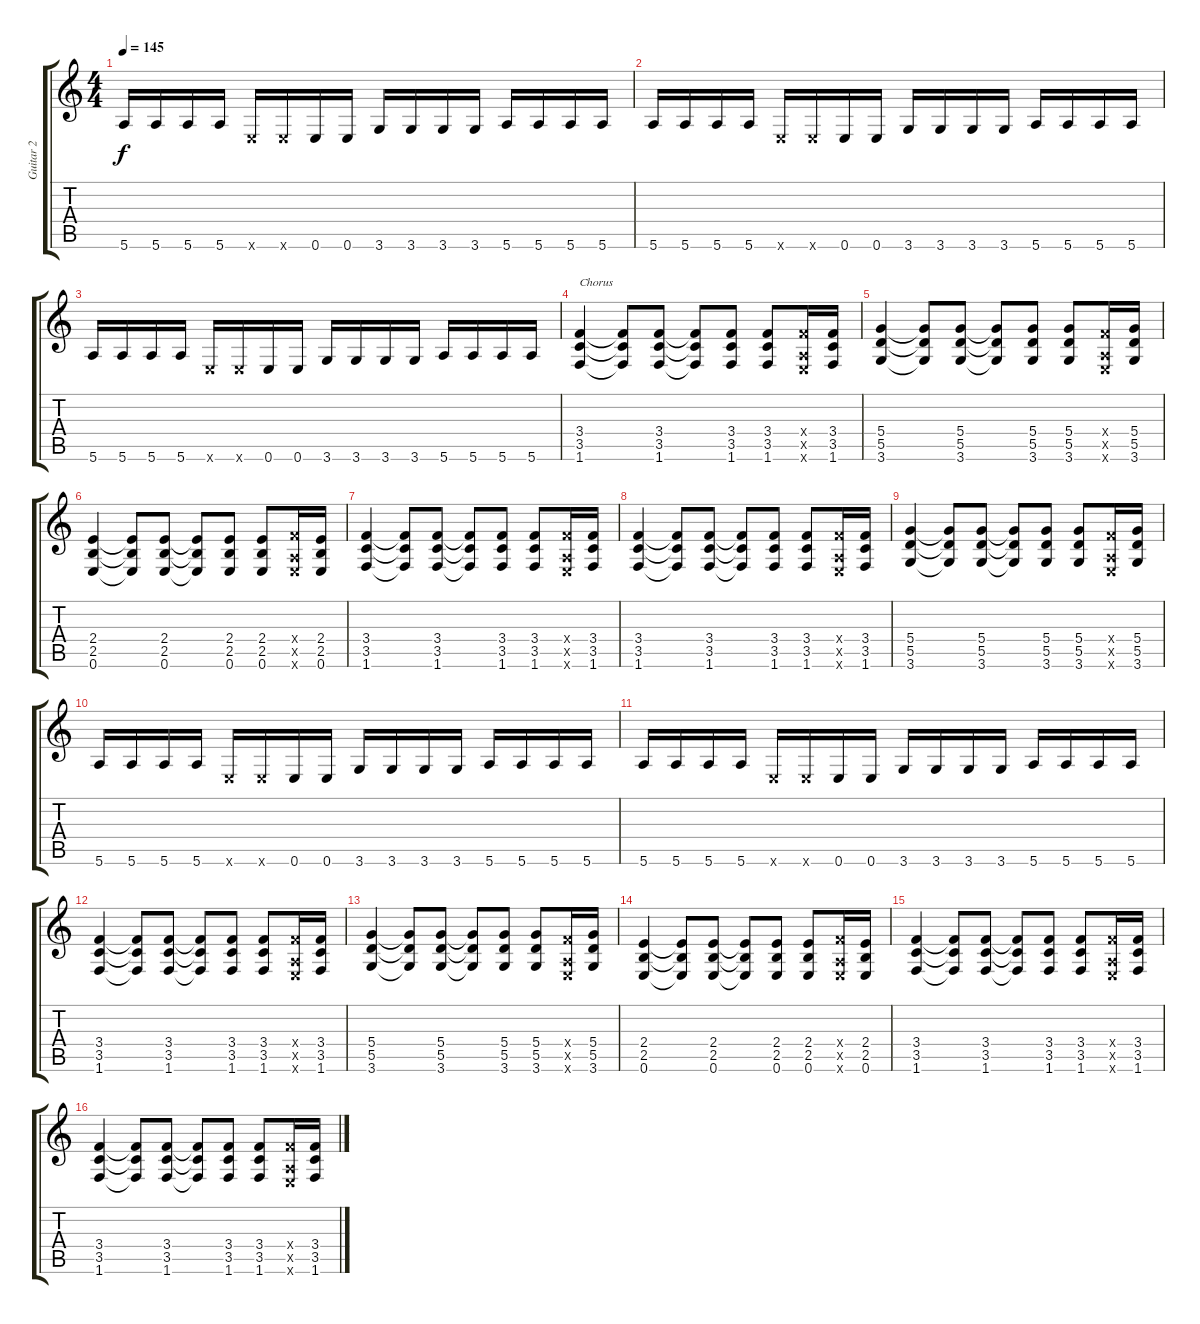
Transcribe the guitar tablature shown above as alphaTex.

\track ("Guitar 2" "Guitar 2") {instrument overdrivenguitar}
\staff {score tabs}
\tuning (E4 B3 G3 D3 A2 E2) {hide}
\ts (4 4)
\tempo 145
\clef g2
\ks c
5.6.16{dy f} 5.6.16 5.6.16 5.6.16 0.6{x}.16 0.6{x}.16 0.6.16 0.6.16 3.6.16 3.6.16 3.6.16 3.6.16 5.6.16 5.6.16 5.6.16 5.6.16 |
5.6.16 5.6.16 5.6.16 5.6.16 0.6{x}.16 0.6{x}.16 0.6.16 0.6.16 3.6.16 3.6.16 3.6.16 3.6.16 5.6.16 5.6.16 5.6.16 5.6.16 |
5.6.16 5.6.16 5.6.16 5.6.16 0.6{x}.16 0.6{x}.16 0.6.16 0.6.16 3.6.16 3.6.16 3.6.16 3.6.16 5.6.16 5.6.16 5.6.16 5.6.16 |
(3.4 3.5 1.6).4{txt "Chorus" volume 16} (3.4{t} 3.5{t} 1.6{t}).8 (3.4 3.5 1.6).8 (3.4{t} 3.5{t} 1.6{t}).8 (3.4 3.5 1.6).8 (3.4 3.5 1.6).8 (3.4{x} 0.5{x} 0.6{x}).16 (3.4 3.5 1.6).16 |
(5.4 5.5 3.6).4 (5.4{t} 5.5{t} 3.6{t}).8 (5.4 5.5 3.6).8 (5.4{t} 5.5{t} 3.6{t}).8 (5.4 5.5 3.6).8 (5.4 5.5 3.6).8 (3.4{x} 0.5{x} 0.6{x}).16 (5.4 5.5 3.6).16 |
(2.4 2.5 0.6).4 (2.4{t} 2.5{t} 0.6{t}).8 (2.4 2.5 0.6).8 (2.4{t} 2.5{t} 0.6{t}).8 (2.4 2.5 0.6).8 (2.4 2.5 0.6).8 (3.4{x} 0.5{x} 0.6{x}).16 (2.4 2.5 0.6).16 |
(3.4 3.5 1.6).4 (3.4{t} 3.5{t} 1.6{t}).8 (3.4 3.5 1.6).8 (3.4{t} 3.5{t} 1.6{t}).8 (3.4 3.5 1.6).8 (3.4 3.5 1.6).8 (3.4{x} 0.5{x} 0.6{x}).16 (3.4 3.5 1.6).16 |
(3.4 3.5 1.6).4 (3.4{t} 3.5{t} 1.6{t}).8 (3.4 3.5 1.6).8 (3.4{t} 3.5{t} 1.6{t}).8 (3.4 3.5 1.6).8 (3.4 3.5 1.6).8 (3.4{x} 0.5{x} 0.6{x}).16 (3.4 3.5 1.6).16 |
(5.4 5.5 3.6).4 (5.4{t} 5.5{t} 3.6{t}).8 (5.4 5.5 3.6).8 (5.4{t} 5.5{t} 3.6{t}).8 (5.4 5.5 3.6).8 (5.4 5.5 3.6).8 (3.4{x} 0.5{x} 0.6{x}).16 (5.4 5.5 3.6).16 |
5.6.16 5.6.16 5.6.16 5.6.16 0.6{x}.16 0.6{x}.16 0.6.16 0.6.16 3.6.16 3.6.16 3.6.16 3.6.16 5.6.16 5.6.16 5.6.16 5.6.16 |
5.6.16 5.6.16 5.6.16 5.6.16 0.6{x}.16 0.6{x}.16 0.6.16 0.6.16 3.6.16 3.6.16 3.6.16 3.6.16 5.6.16 5.6.16 5.6.16 5.6.16 |
(3.4 3.5 1.6).4 (3.4{t} 3.5{t} 1.6{t}).8 (3.4 3.5 1.6).8 (3.4{t} 3.5{t} 1.6{t}).8 (3.4 3.5 1.6).8 (3.4 3.5 1.6).8 (3.4{x} 0.5{x} 0.6{x}).16 (3.4 3.5 1.6).16 |
(5.4 5.5 3.6).4 (5.4{t} 5.5{t} 3.6{t}).8 (5.4 5.5 3.6).8 (5.4{t} 5.5{t} 3.6{t}).8 (5.4 5.5 3.6).8 (5.4 5.5 3.6).8 (3.4{x} 0.5{x} 0.6{x}).16 (5.4 5.5 3.6).16 |
(2.4 2.5 0.6).4 (2.4{t} 2.5{t} 0.6{t}).8 (2.4 2.5 0.6).8 (2.4{t} 2.5{t} 0.6{t}).8 (2.4 2.5 0.6).8 (2.4 2.5 0.6).8 (3.4{x} 0.5{x} 0.6{x}).16 (2.4 2.5 0.6).16 |
(3.4 3.5 1.6).4 (3.4{t} 3.5{t} 1.6{t}).8 (3.4 3.5 1.6).8 (3.4{t} 3.5{t} 1.6{t}).8 (3.4 3.5 1.6).8 (3.4 3.5 1.6).8 (3.4{x} 0.5{x} 0.6{x}).16 (3.4 3.5 1.6).16 |
(3.4 3.5 1.6).4 (3.4{t} 3.5{t} 1.6{t}).8 (3.4 3.5 1.6).8 (3.4{t} 3.5{t} 1.6{t}).8 (3.4 3.5 1.6).8 (3.4 3.5 1.6).8 (3.4{x} 0.5{x} 0.6{x}).16 (3.4 3.5 1.6).16
